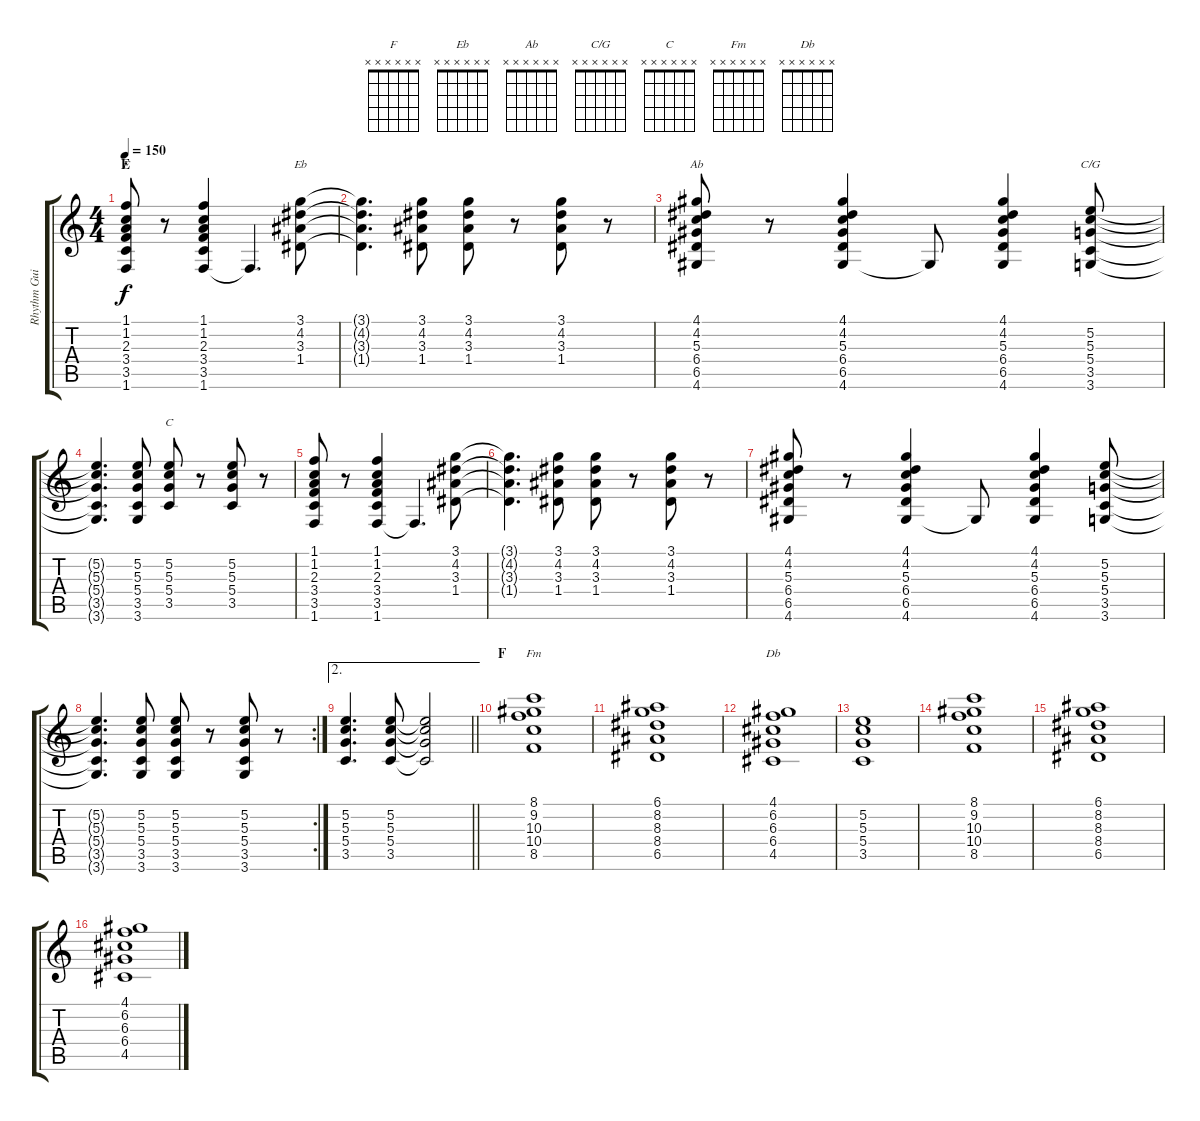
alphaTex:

\track ("Rhythm Guitar" "Rhythm Gui") {instrument acousticguitarnylon}
\staff {score tabs}
\tuning (E4 B3 G3 D3 A2 E2) {hide}
\chord ("F" x x x x x x)
\chord ("Eb" x x x x x x)
\chord ("Ab" x x x x x x)
\chord ("C/G" x x x x x x)
\chord ("C" x x x x x x)
\chord ("Fm" x x x x x x)
\chord ("Db" x x x x x x)
\ts (4 4)
\section ("" "E")
\tempo 150
\clef g2
\ks c
(1.1 1.2 2.3 3.4 3.5 1.6).8{ch "F" dy f} r.8 (1.1 1.2 2.3 3.4 3.5 1.6).4 1.6{t}.4{d} (3.1 4.2 3.3 1.4).8{ch "Eb"} |
(3.1{t} 4.2{t} 3.3{t} 1.4{t}).4{d} (3.1 4.2 3.3 1.4).8 (3.1 4.2 3.3 1.4).8 r.8 (3.1 4.2 3.3 1.4).8 r.8 |
(4.1 4.2 5.3 6.4 6.5 4.6).8{ch "Ab"} r.8 (4.1 4.2 5.3 6.4 6.5 4.6).4 4.6{t}.8 (4.1 4.2 5.3 6.4 6.5 4.6).4 (5.2 5.3 5.4 3.5 3.6).8{ch "C/G"} |
(5.2{t} 5.3{t} 5.4{t} 3.5{t} 3.6{t}).4{d} (5.2 5.3 5.4 3.5 3.6).8 (5.2 5.3 5.4 3.5).8{ch "C"} r.8 (5.2 5.3 5.4 3.5).8 r.8 |
(1.1 1.2 2.3 3.4 3.5 1.6).8 r.8 (1.1 1.2 2.3 3.4 3.5 1.6).4 1.6{t}.4{d} (3.1 4.2 3.3 1.4).8 |
(3.1{t} 4.2{t} 3.3{t} 1.4{t}).4{d} (3.1 4.2 3.3 1.4).8 (3.1 4.2 3.3 1.4).8 r.8 (3.1 4.2 3.3 1.4).8 r.8 |
(4.1 4.2 5.3 6.4 6.5 4.6).8 r.8 (4.1 4.2 5.3 6.4 6.5 4.6).4 4.6{t}.8 (4.1 4.2 5.3 6.4 6.5 4.6).4 (5.2 5.3 5.4 3.5 3.6).8 |
\rc 2
(5.2{t} 5.3{t} 5.4{t} 3.5{t} 3.6{t}).4{d} (5.2 5.3 5.4 3.5 3.6).8 (5.2 5.3 5.4 3.5 3.6).8 r.8 (5.2 5.3 5.4 3.5 3.6).8 r.8 |
\ae 2
\barLineRight lightlight
(5.2 5.3 5.4 3.5).4{d} (5.2 5.3 5.4 3.5).8 (5.2{t} 5.3{t} 5.4{t} 3.5{t}).2 |
\section ("" "F")
(8.1 9.2 10.3 10.4 8.5).1{ch "Fm"} |
(6.1 8.2 8.3 8.4 6.5).1 |
(4.1 6.2 6.3 6.4 4.5).1{ch "Db"} |
(5.2 5.3 5.4 3.5).1 |
(8.1 9.2 10.3 10.4 8.5).1 |
(6.1 8.2 8.3 8.4 6.5).1 |
(4.1 6.2 6.3 6.4 4.5).1
